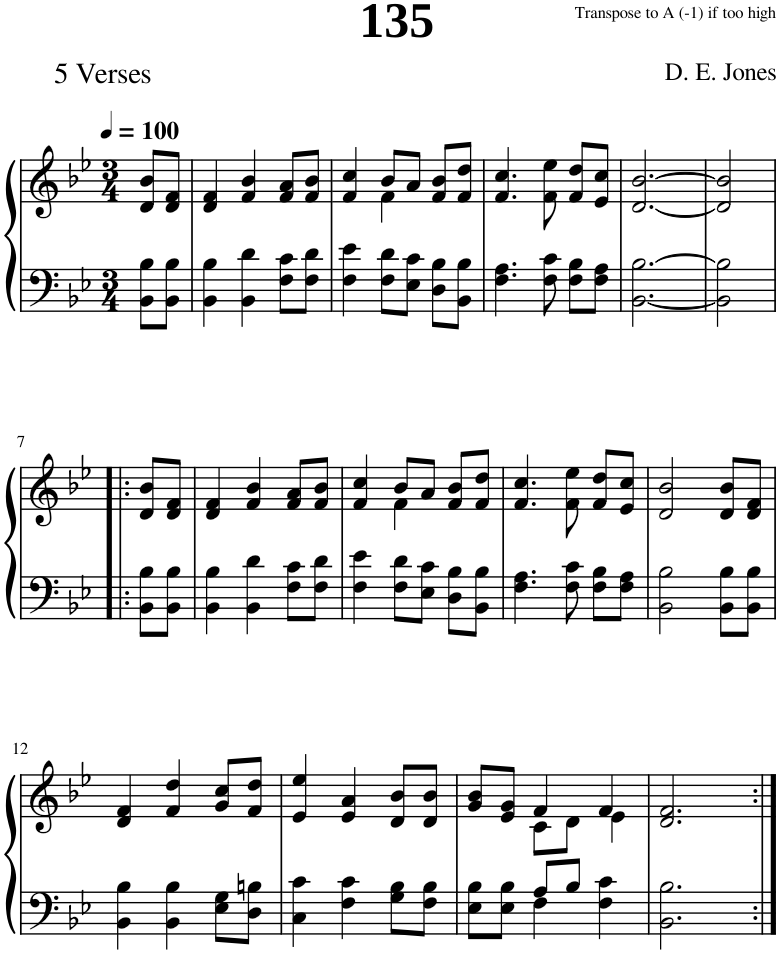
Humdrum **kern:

**kern	**kern
*part1	*part1
*staff2	*staff1
*I"Piano	*
*I'Pno.	*
*clefF4	*clefG2
*k[b-e-]	*k[b-e-]
*M3/4	*M3/4
*MM100	*MM100
=1	=1
8BB-\ 8B-\L	8d/ 8b-/L
8BB-\ 8B-\J	8d/ 8f/J
=2	=2
4BB-\ 4B-\	4d/ 4f/
4BB-\ 4d\	4f/ 4b-/
8F\ 8c\L	8f/ 8a/L
8F\ 8d\J	8f/ 8b-/J
=3	=3
*	*^
4F\ 4e-\	4f/ 4cc/	4ryy
8F\ 8d\L	8b-/L	4f\
8E-\ 8c\J	8a/J	.
8D\ 8B-\L	8f/ 8b-/L	4ryy
8BB-\ 8B-\J	8f/ 8dd/J	.
*	*v	*v
=4	=4
4.F\ 4.A\	4.f/ 4.cc/
8F\ 8c\	8f\ 8ee-\
8F\ 8B-\L	8f/ 8dd/L
8F\ 8A\J	8e-/ 8cc/J
=5	=5
[2.BB-\ [2.B-\	[2.d/ [2.b-/
=6	=6
2BB-\] 2B-\]	2d/] 2b-/]
!!LO:LB:g=z
=7!|:	=7!|:
8BB-\ 8B-\L	8d/ 8b-/L
8BB-\ 8B-\J	8d/ 8f/J
=8	=8
4BB-\ 4B-\	4d/ 4f/
4BB-\ 4d\	4f/ 4b-/
8F\ 8c\L	8f/ 8a/L
8F\ 8d\J	8f/ 8b-/J
=9	=9
*	*^
4F\ 4e-\	4f/ 4cc/	4ryy
8F\ 8d\L	8b-/L	4f\
8E-\ 8c\J	8a/J	.
8D\ 8B-\L	8f/ 8b-/L	4ryy
8BB-\ 8B-\J	8f/ 8dd/J	.
*	*v	*v
=10	=10
4.F\ 4.A\	4.f/ 4.cc/
8F\ 8c\	8f\ 8ee-\
8F\ 8B-\L	8f/ 8dd/L
8F\ 8A\J	8e-/ 8cc/J
=11	=11
2BB-\ 2B-\	2d/ 2b-/
8BB-\ 8B-\L	8d/ 8b-/L
8BB-\ 8B-\J	8d/ 8f/J
!!LO:LB:g=z
=12	=12
4BB-\ 4B-\	4d/ 4f/
4BB-\ 4B-\	4f/ 4dd/
8E-\ 8G\L	8g/ 8cc/L
8D\ 8Bn\J	8f/ 8dd/J
=13	=13
4C\ 4c\	4e-/ 4ee-/
4F\ 4c\	4e-/ 4a/
8G\ 8B-\L	8d/ 8b-/L
8F\ 8B-\J	8d/ 8b-/J
=14	=14
*^	*^
4ryy	8E-\ 8B-\L	8g/ 8b-/L	4ryy
.	8E-\ 8B-\J	8e-/ 8g/J	.
8A/L	4F\	4f/	8c\L
8B-/J	.	.	8d\J
4ryy	4F\ 4c\	4f/	4e-\
*v	*v	*	*
*	*v	*v
=15	=15
2.BB-\ 2.B-\	2.d/ 2.f/
=:|!	=:|!
*-	*-
